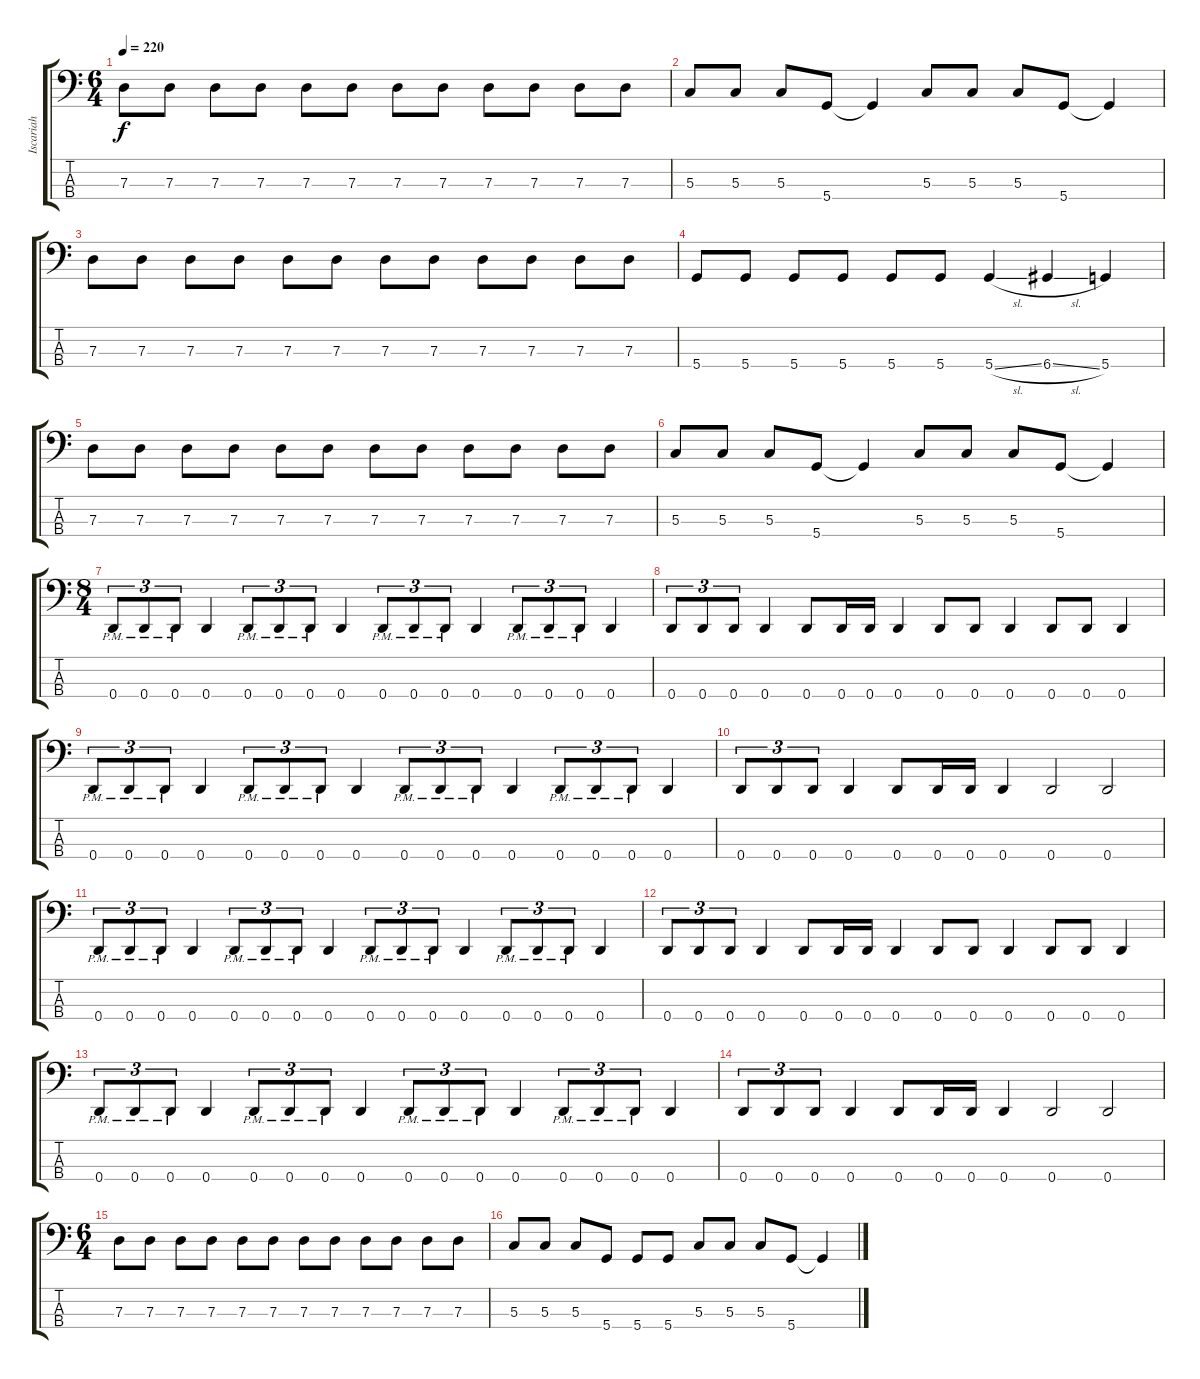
\track ("Iscariah" "Iscariah") {instrument electricbasspick}
\staff {score tabs}
\tuning (F2 C2 G1 D1) {hide}
\ts (6 4)
\tempo 220
\clef f4
\ks c
7.3.8{dy f} 7.3.8{volume 16} 7.3.8 7.3.8 7.3.8 7.3.8 7.3.8 7.3.8 7.3.8 7.3.8 7.3.8 7.3.8 |
5.3.8{volume 13} 5.3.8 5.3.8 5.4.8 5.4{t}.4 5.3.8 5.3.8 5.3.8 5.4.8 5.4{t}.4 |
7.3.8{volume 16} 7.3.8 7.3.8 7.3.8 7.3.8 7.3.8 7.3.8 7.3.8 7.3.8 7.3.8 7.3.8 7.3.8 |
5.4.8{volume 13} 5.4.8 5.4.8 5.4.8 5.4.8 5.4.8 5.4{sl}.4 6.4{sl}.4 5.4.4 |
7.3.8{volume 16} 7.3.8 7.3.8 7.3.8 7.3.8 7.3.8 7.3.8 7.3.8 7.3.8 7.3.8 7.3.8 7.3.8 |
5.3.8{volume 13} 5.3.8 5.3.8 5.4.8 5.4{t}.4 5.3.8 5.3.8 5.3.8 5.4.8 5.4{t}.4 |
\ts (8 4)
0.4{pm}.8{tu (3 2) volume 16} 0.4{pm}.8{tu (3 2)} 0.4{pm}.8{tu (3 2)} 0.4.4 0.4{pm}.8{tu (3 2)} 0.4{pm}.8{tu (3 2)} 0.4{pm}.8{tu (3 2)} 0.4.4 0.4{pm}.8{tu (3 2)} 0.4{pm}.8{tu (3 2)} 0.4{pm}.8{tu (3 2)} 0.4.4 0.4{pm}.8{tu (3 2)} 0.4{pm}.8{tu (3 2)} 0.4{pm}.8{tu (3 2)} 0.4.4 |
0.4.8{tu (3 2)} 0.4.8{tu (3 2)} 0.4.8{tu (3 2)} 0.4.4 0.4.8 0.4.16 0.4.16 0.4.4 0.4.8 0.4.8 0.4.4 0.4.8 0.4.8 0.4.4 |
0.4{pm}.8{tu (3 2)} 0.4{pm}.8{tu (3 2)} 0.4{pm}.8{tu (3 2)} 0.4.4 0.4{pm}.8{tu (3 2)} 0.4{pm}.8{tu (3 2)} 0.4{pm}.8{tu (3 2)} 0.4.4 0.4{pm}.8{tu (3 2)} 0.4{pm}.8{tu (3 2)} 0.4{pm}.8{tu (3 2)} 0.4.4 0.4{pm}.8{tu (3 2)} 0.4{pm}.8{tu (3 2)} 0.4{pm}.8{tu (3 2)} 0.4.4 |
0.4.8{tu (3 2)} 0.4.8{tu (3 2)} 0.4.8{tu (3 2)} 0.4.4 0.4.8 0.4.16 0.4.16 0.4.4 0.4.2 0.4.2 |
0.4{pm}.8{tu (3 2)} 0.4{pm}.8{tu (3 2)} 0.4{pm}.8{tu (3 2)} 0.4.4 0.4{pm}.8{tu (3 2)} 0.4{pm}.8{tu (3 2)} 0.4{pm}.8{tu (3 2)} 0.4.4 0.4{pm}.8{tu (3 2)} 0.4{pm}.8{tu (3 2)} 0.4{pm}.8{tu (3 2)} 0.4.4 0.4{pm}.8{tu (3 2)} 0.4{pm}.8{tu (3 2)} 0.4{pm}.8{tu (3 2)} 0.4.4 |
0.4.8{tu (3 2)} 0.4.8{tu (3 2)} 0.4.8{tu (3 2)} 0.4.4 0.4.8 0.4.16 0.4.16 0.4.4 0.4.8 0.4.8 0.4.4 0.4.8 0.4.8 0.4.4 |
0.4{pm}.8{tu (3 2)} 0.4{pm}.8{tu (3 2)} 0.4{pm}.8{tu (3 2)} 0.4.4 0.4{pm}.8{tu (3 2)} 0.4{pm}.8{tu (3 2)} 0.4{pm}.8{tu (3 2)} 0.4.4 0.4{pm}.8{tu (3 2)} 0.4{pm}.8{tu (3 2)} 0.4{pm}.8{tu (3 2)} 0.4.4 0.4{pm}.8{tu (3 2)} 0.4{pm}.8{tu (3 2)} 0.4{pm}.8{tu (3 2)} 0.4.4 |
0.4.8{tu (3 2)} 0.4.8{tu (3 2)} 0.4.8{tu (3 2)} 0.4.4 0.4.8 0.4.16 0.4.16 0.4.4 0.4.2 0.4.2 |
\ts (6 4)
7.3.8 7.3.8 7.3.8 7.3.8 7.3.8 7.3.8 7.3.8 7.3.8 7.3.8 7.3.8 7.3.8 7.3.8 |
5.3.8{volume 13} 5.3.8 5.3.8 5.4.8 5.4.8 5.4.8 5.3.8 5.3.8 5.3.8 5.4.8 5.4{t}.4
